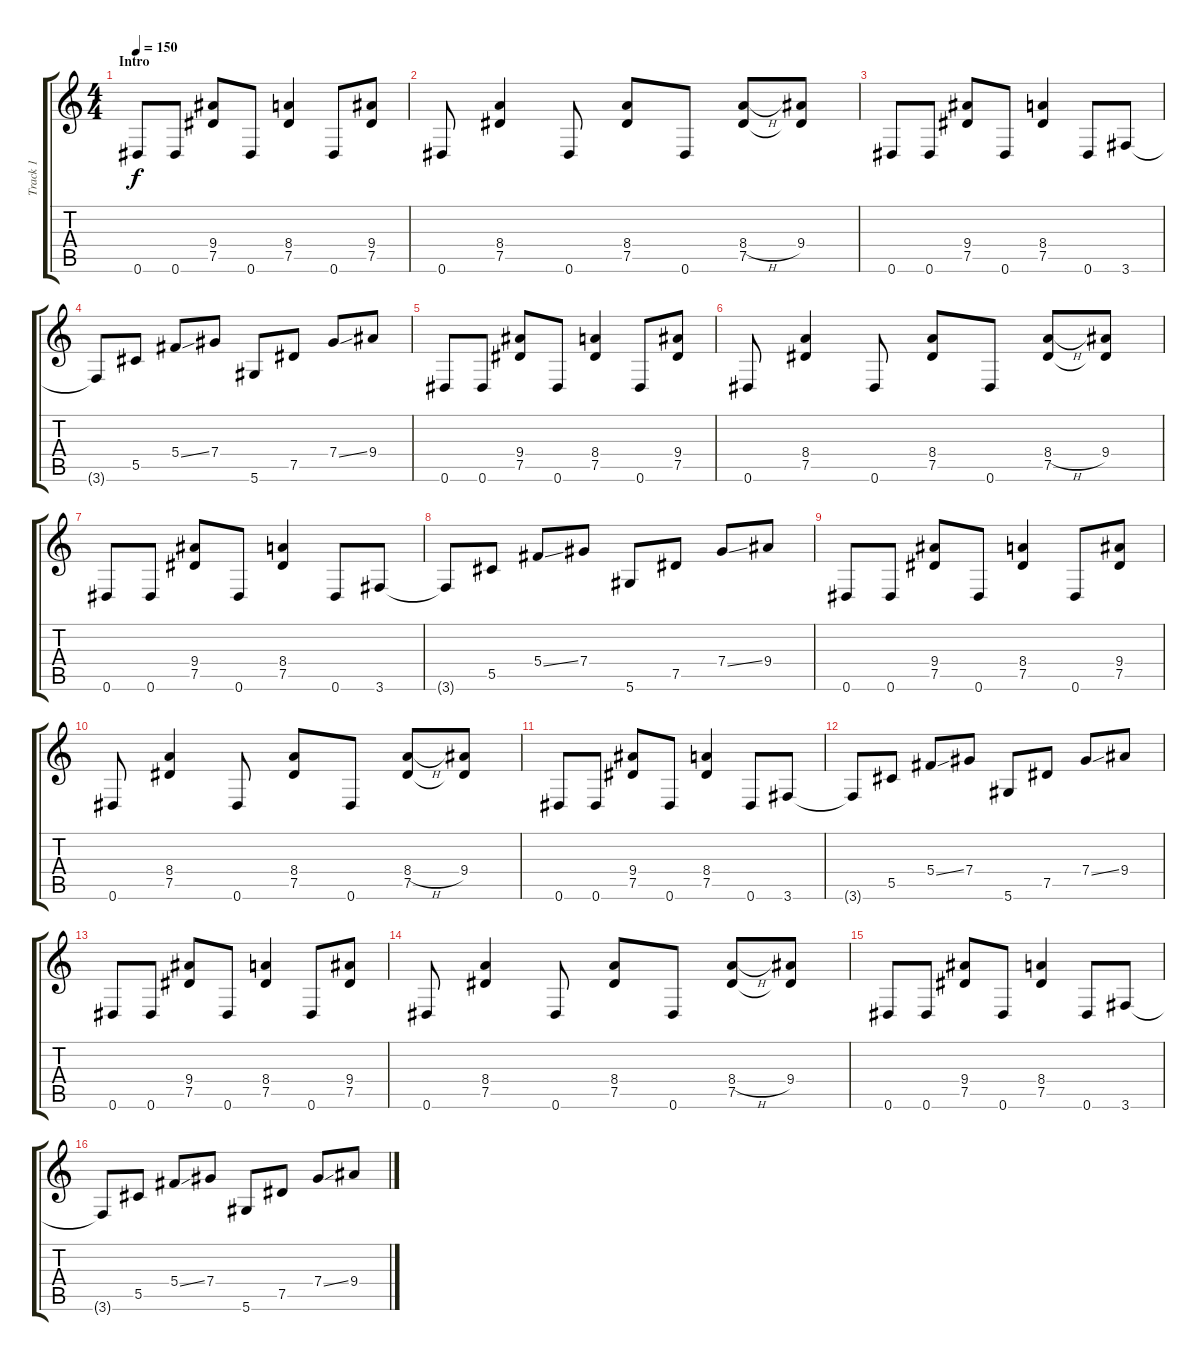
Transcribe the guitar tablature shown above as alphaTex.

\track ("Track 1" "Track 1") {instrument distortionguitar}
\staff {score tabs}
\tuning (Eb4 Bb3 Gb3 Db3 Ab2 Eb2) {hide}
\ts (4 4)
\section ("" "Intro")
\tempo 150
\clef g2
\ks c
0.6.8{dy f instrument distortionguitar} 0.6.8 (9.4 7.5).8 0.6.8 (8.4 7.5).4 0.6.8 (9.4 7.5).8 |
0.6.8 (8.4 7.5).4 0.6.8 (8.4 7.5).8 0.6.8 (8.4{h} 7.5).8 (9.4 7.5{t}).8 |
0.6.8 0.6.8 (9.4 7.5).8 0.6.8 (8.4 7.5).4 0.6.8 3.6.8 |
3.6{t}.8 5.5.8 5.4{ss}.8 7.4.8 5.6.8 7.5.8 7.4{ss}.8 9.4.8 |
0.6.8 0.6.8 (9.4 7.5).8 0.6.8 (8.4 7.5).4 0.6.8 (9.4 7.5).8 |
0.6.8 (8.4 7.5).4 0.6.8 (8.4 7.5).8 0.6.8 (8.4{h} 7.5).8 (9.4 7.5{t}).8 |
0.6.8 0.6.8 (9.4 7.5).8 0.6.8 (8.4 7.5).4 0.6.8 3.6.8 |
3.6{t}.8 5.5.8 5.4{ss}.8 7.4.8 5.6.8 7.5.8 7.4{ss}.8 9.4.8 |
0.6.8 0.6.8 (9.4 7.5).8 0.6.8 (8.4 7.5).4 0.6.8 (9.4 7.5).8 |
0.6.8 (8.4 7.5).4 0.6.8 (8.4 7.5).8 0.6.8 (8.4{h} 7.5).8 (9.4 7.5{t}).8 |
0.6.8 0.6.8 (9.4 7.5).8 0.6.8 (8.4 7.5).4 0.6.8 3.6.8 |
3.6{t}.8 5.5.8 5.4{ss}.8 7.4.8 5.6.8 7.5.8 7.4{ss}.8 9.4.8 |
0.6.8 0.6.8 (9.4 7.5).8 0.6.8 (8.4 7.5).4 0.6.8 (9.4 7.5).8 |
0.6.8 (8.4 7.5).4 0.6.8 (8.4 7.5).8 0.6.8 (8.4{h} 7.5).8 (9.4 7.5{t}).8 |
0.6.8 0.6.8 (9.4 7.5).8 0.6.8 (8.4 7.5).4 0.6.8 3.6.8 |
3.6{t}.8 5.5.8 5.4{ss}.8 7.4.8 5.6.8 7.5.8 7.4{ss}.8 9.4.8
